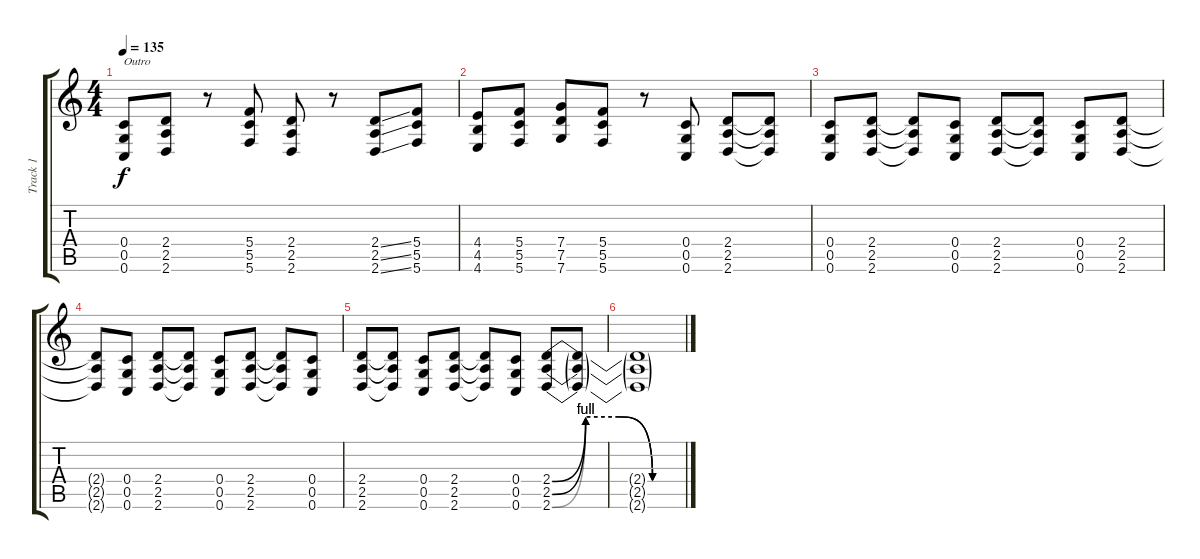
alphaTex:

\track ("Track 1" "Track 1") {instrument distortionguitar}
\staff {score tabs}
\tuning (E4 C4 G3 C3 G2 C2) {hide}
\ts (4 4)
\tempo 135
\clef g2
\ks c
(0.4 0.5 0.6).8{txt "Outro" dy f} (2.4 2.5 2.6).8 r.8 (5.4 5.5 5.6).8 (2.4 2.5 2.6).8 r.8 (2.4{ss} 2.5{ss} 2.6{ss}).8 (5.4 5.5 5.6).8 |
(4.4 4.5 4.6).8 (5.4 5.5 5.6).8 (7.4 7.5 7.6).8 (5.4 5.5 5.6).8 r.8 (0.4 0.5 0.6).8 (2.4 2.5 2.6).8 (2.4{t} 2.5{t} 2.6{t}).8 |
(0.4 0.5 0.6).8 (2.4 2.5 2.6).8 (2.4{t} 2.5{t} 2.6{t}).8 (0.4 0.5 0.6).8 (2.4 2.5 2.6).8 (2.4{t} 2.5{t} 2.6{t}).8 (0.4 0.5 0.6).8 (2.4 2.5 2.6).8 |
(2.4{t} 2.5{t} 2.6{t}).8 (0.4 0.5 0.6).8 (2.4 2.5 2.6).8 (2.4{t} 2.5{t} 2.6{t}).8 (0.4 0.5 0.6).8 (2.4 2.5 2.6).8 (2.4{t} 2.5{t} 2.6{t}).8 (0.4 0.5 0.6).8 |
(2.4 2.5 2.6).8 (2.4{t} 2.5{t} 2.6{t}).8 (0.4 0.5 0.6).8 (2.4 2.5 2.6).8 (2.4{t} 2.5{t} 2.6{t}).8 (0.4 0.5 0.6).8 (2.4{be (custom 0 0 15 4 30 4 45 0 60 0)} 2.5{be (custom 0 0 15 4 30 4 45 0 60 0)} 2.6{be (custom 0 0 15 4 30 4 45 0 60 0)}).8 (2.4{t} 2.5{t} 2.6{t}).8 |
(2.4{t} 2.5{t} 2.6{t}).1
